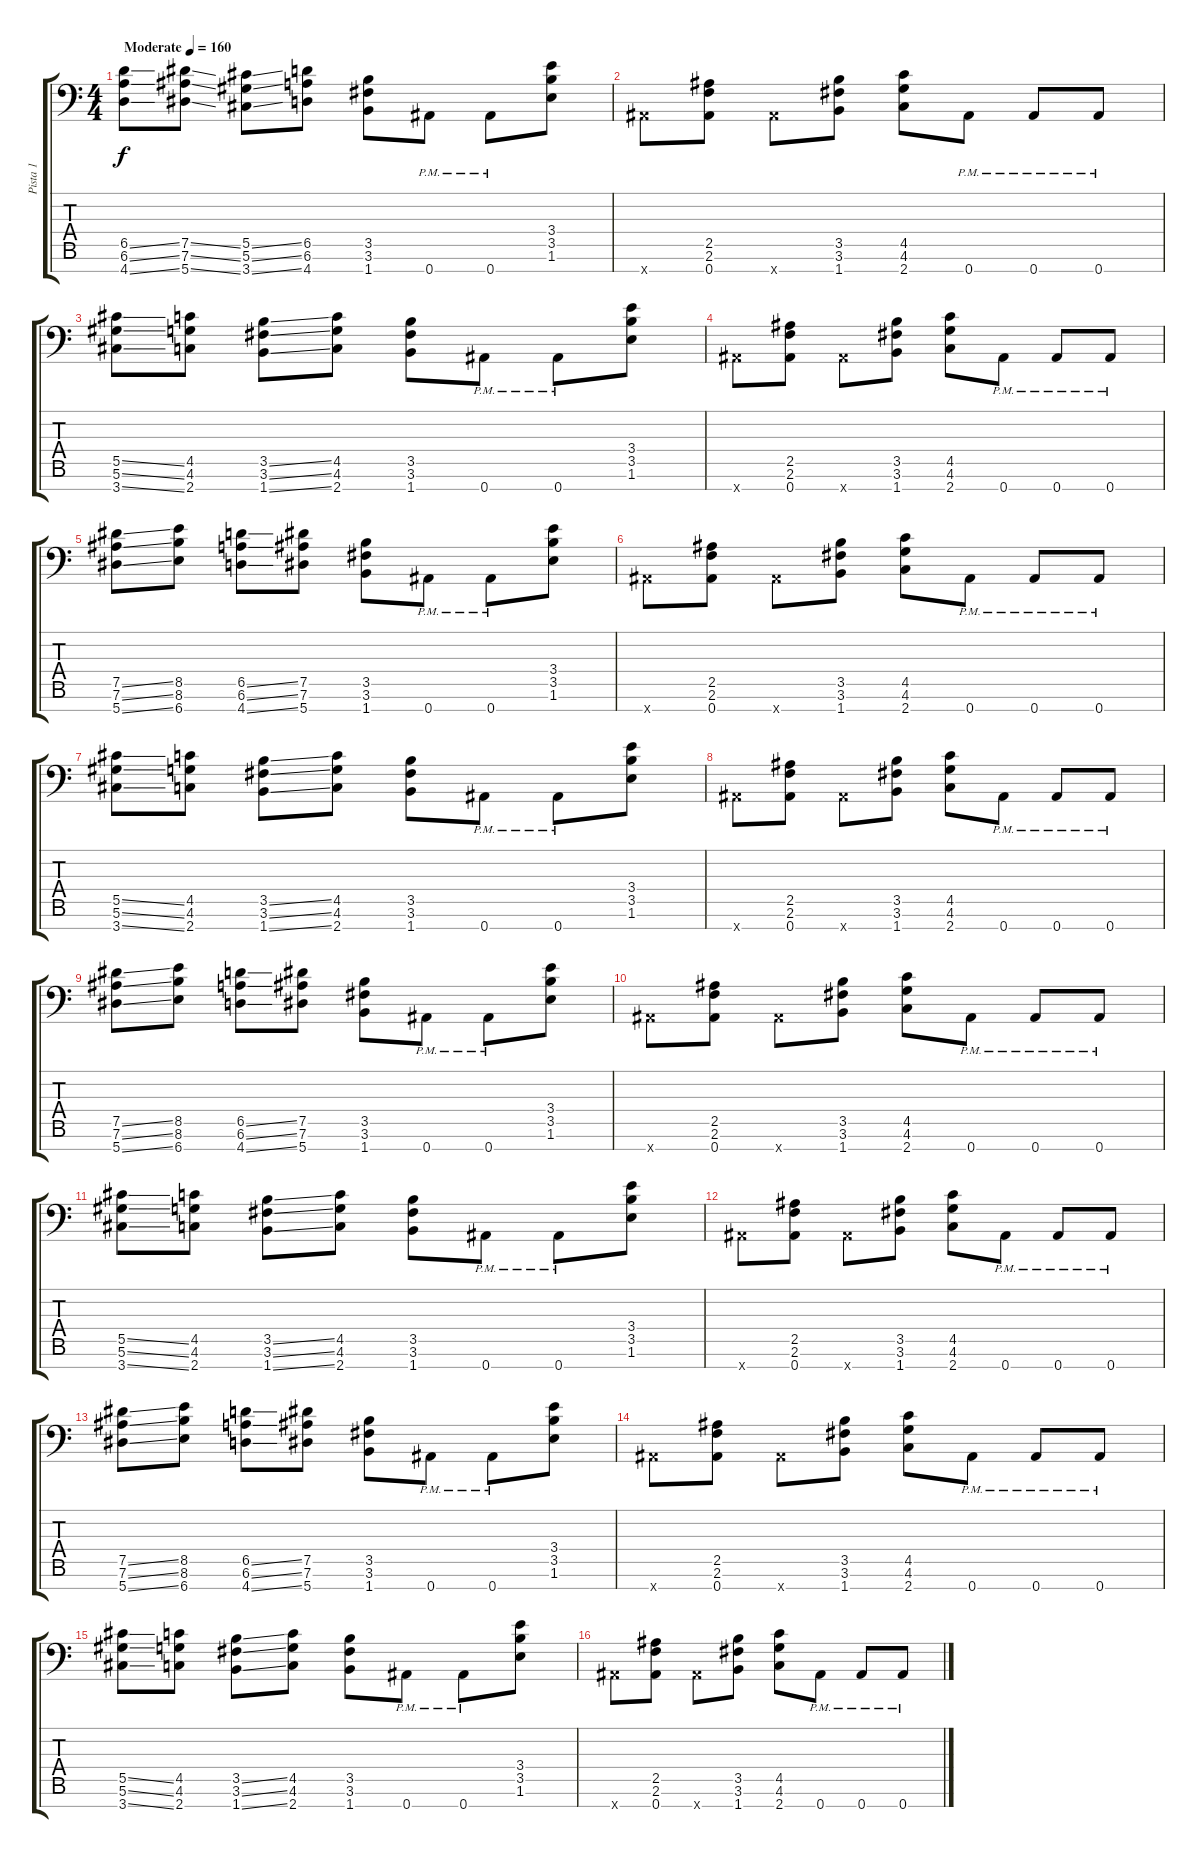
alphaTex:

\track ("Pista 1" "Pista 1") {instrument distortionguitar}
\staff {score tabs}
\tuning (Eb4 Bb3 Gb3 Db3 Ab2 Eb2 Bb1) {hide}
\ts (4 4)
\tempo (160 "Moderate")
\clef f4
\ks c
(6.5{ss} 6.6{ss} 4.7{ss}).8{dy f instrument distortionguitar} (7.5{ss} 7.6{ss} 5.7{ss}).8 (5.5{ss} 5.6{ss} 3.7{ss}).8 (6.5 6.6 4.7).8 (3.5 3.6 1.7).8 0.7{pm}.8 0.7{pm}.8 (3.4 3.5 1.6).8 |
0.7{x}.8 (2.5 2.6 0.7).8 0.7{x}.8 (3.5 3.6 1.7).8 (4.5 4.6 2.7).8 0.7{pm}.8 0.7{pm}.8 0.7{pm}.8 |
(5.5{ss} 5.6{ss} 3.7{ss}).8 (4.5 4.6 2.7).8 (3.5{ss} 3.6{ss} 1.7{ss}).8 (4.5 4.6 2.7).8 (3.5 3.6 1.7).8 0.7{pm}.8 0.7{pm}.8 (3.4 3.5 1.6).8 |
0.7{x}.8 (2.5 2.6 0.7).8 0.7{x}.8 (3.5 3.6 1.7).8 (4.5 4.6 2.7).8 0.7{pm}.8 0.7{pm}.8 0.7{pm}.8 |
(7.5{ss} 7.6{ss} 5.7{ss}).8 (8.5 8.6 6.7).8 (6.5{ss} 6.6{ss} 4.7{ss}).8 (7.5 7.6 5.7).8 (3.5 3.6 1.7).8 0.7{pm}.8 0.7{pm}.8 (3.4 3.5 1.6).8 |
0.7{x}.8 (2.5 2.6 0.7).8 0.7{x}.8 (3.5 3.6 1.7).8 (4.5 4.6 2.7).8 0.7{pm}.8 0.7{pm}.8 0.7{pm}.8 |
(5.5{ss} 5.6{ss} 3.7{ss}).8 (4.5 4.6 2.7).8 (3.5{ss} 3.6{ss} 1.7{ss}).8 (4.5 4.6 2.7).8 (3.5 3.6 1.7).8 0.7{pm}.8 0.7{pm}.8 (3.4 3.5 1.6).8 |
0.7{x}.8 (2.5 2.6 0.7).8 0.7{x}.8 (3.5 3.6 1.7).8 (4.5 4.6 2.7).8 0.7{pm}.8 0.7{pm}.8 0.7{pm}.8 |
(7.5{ss} 7.6{ss} 5.7{ss}).8 (8.5 8.6 6.7).8 (6.5{ss} 6.6{ss} 4.7{ss}).8 (7.5 7.6 5.7).8 (3.5 3.6 1.7).8 0.7{pm}.8 0.7{pm}.8 (3.4 3.5 1.6).8 |
0.7{x}.8 (2.5 2.6 0.7).8 0.7{x}.8 (3.5 3.6 1.7).8 (4.5 4.6 2.7).8 0.7{pm}.8 0.7{pm}.8 0.7{pm}.8 |
(5.5{ss} 5.6{ss} 3.7{ss}).8 (4.5 4.6 2.7).8 (3.5{ss} 3.6{ss} 1.7{ss}).8 (4.5 4.6 2.7).8 (3.5 3.6 1.7).8 0.7{pm}.8 0.7{pm}.8 (3.4 3.5 1.6).8 |
0.7{x}.8 (2.5 2.6 0.7).8 0.7{x}.8 (3.5 3.6 1.7).8 (4.5 4.6 2.7).8 0.7{pm}.8 0.7{pm}.8 0.7{pm}.8 |
(7.5{ss} 7.6{ss} 5.7{ss}).8 (8.5 8.6 6.7).8 (6.5{ss} 6.6{ss} 4.7{ss}).8 (7.5 7.6 5.7).8 (3.5 3.6 1.7).8 0.7{pm}.8 0.7{pm}.8 (3.4 3.5 1.6).8 |
0.7{x}.8 (2.5 2.6 0.7).8 0.7{x}.8 (3.5 3.6 1.7).8 (4.5 4.6 2.7).8 0.7{pm}.8 0.7{pm}.8 0.7{pm}.8 |
(5.5{ss} 5.6{ss} 3.7{ss}).8 (4.5 4.6 2.7).8 (3.5{ss} 3.6{ss} 1.7{ss}).8 (4.5 4.6 2.7).8 (3.5 3.6 1.7).8 0.7{pm}.8 0.7{pm}.8 (3.4 3.5 1.6).8 |
0.7{x}.8 (2.5 2.6 0.7).8 0.7{x}.8 (3.5 3.6 1.7).8 (4.5 4.6 2.7).8 0.7{pm}.8 0.7{pm}.8 0.7{pm}.8
